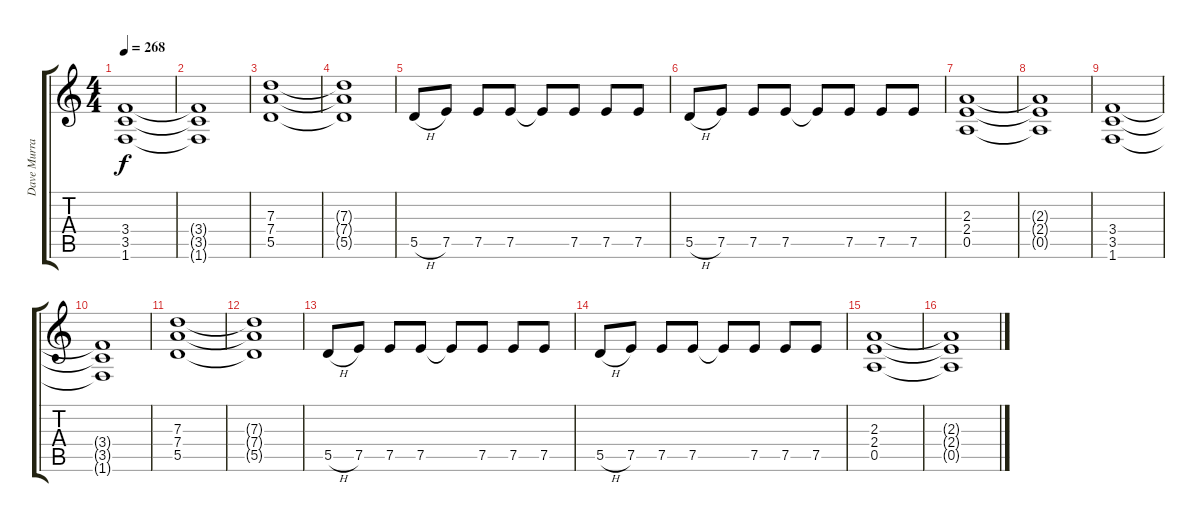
\track ("Dave Murray" "Dave Murra") {instrument overdrivenguitar}
\staff {score tabs}
\tuning (E4 B3 G3 D3 A2 E2) {hide}
\ts (4 4)
\tempo 268
\clef g2
\ks c
(3.4 3.5 1.6).1{dy f} |
(3.4{t} 3.5{t} 1.6{t}).1 |
(7.3 7.4 5.5).1 |
(7.3{t} 7.4{t} 5.5{t}).1 |
5.5{h}.8 7.5.8 7.5.8 7.5.8 7.5{t}.8 7.5.8 7.5.8 7.5.8 |
5.5{h}.8 7.5.8 7.5.8 7.5.8 7.5{t}.8 7.5.8 7.5.8 7.5.8 |
(2.3 2.4 0.5).1 |
(2.3{t} 2.4{t} 0.5{t}).1 |
(3.4 3.5 1.6).1 |
(3.4{t} 3.5{t} 1.6{t}).1 |
(7.3 7.4 5.5).1 |
(7.3{t} 7.4{t} 5.5{t}).1 |
5.5{h}.8 7.5.8 7.5.8 7.5.8 7.5{t}.8 7.5.8 7.5.8 7.5.8 |
5.5{h}.8 7.5.8 7.5.8 7.5.8 7.5{t}.8 7.5.8 7.5.8 7.5.8 |
(2.3 2.4 0.5).1 |
(2.3{t} 2.4{t} 0.5{t}).1
